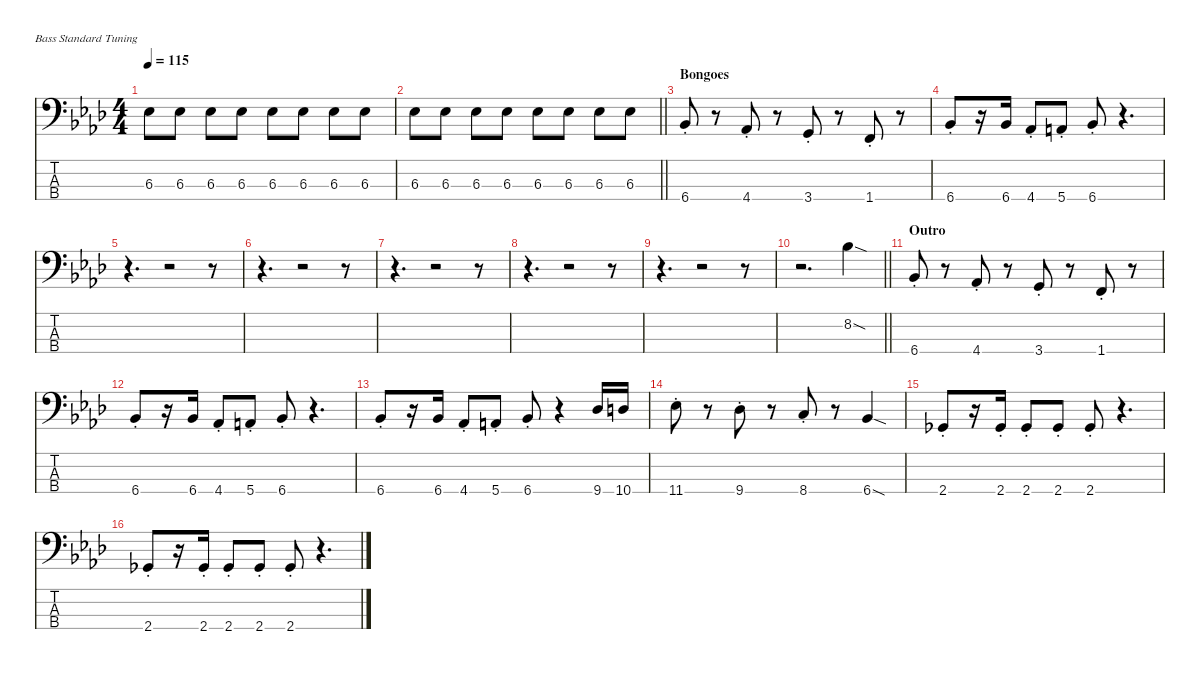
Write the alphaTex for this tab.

\defaultSystemsLayout 4
\hideDynamics
\bracketExtendMode nobrackets
\singleTrackTrackNamePolicy hidden
\multiTrackTrackNamePolicy hidden
\firstSystemTrackNameMode fullname
\firstSystemTrackNameOrientation horizontal
\otherSystemsTrackNameOrientation horizontal
\track ("Bass" "el.bs.") {instrument electricbasspick}
\staff {score tabs}
\tuning (G2 D2 A1 E1)
\ts (4 4)
\tempo 115
\clef f4
\ks ab
6.3{acc b}.8{dy f beam Down} 6.3{acc b}.8{beam Down} 6.3{acc b}.8{beam Down} 6.3{acc b}.8{beam Down} 6.3{acc b}.8{beam Down} 6.3{acc b}.8{beam Down} 6.3{acc b}.8{beam Down} 6.3{acc b}.8{beam Down} |
\barLineRight lightlight
6.3{acc b}.8{beam Down} 6.3{acc b}.8{beam Down} 6.3{acc b}.8{beam Down} 6.3{acc b}.8{beam Down} 6.3{acc b}.8{beam Down} 6.3{acc b}.8{beam Down} 6.3{acc b}.8{beam Down} 6.3{acc b}.8{beam Down} |
\section ("" "Bongoes")
6.4{st acc b}.8{beam Up} r.8{beam Up} 4.4{st acc b}.8{beam Up} r.8{beam Up} 3.4{st acc forcenatural}.8{beam Up} r.8{beam Up} 1.4{st acc forcenatural}.8{beam Up} r.8{beam Up} |
6.4{st acc b}.8{beam Up} r.16{beam Up} 6.4{acc b}.16{beam Up} 4.4{st acc b}.8{beam Up} 5.4{st acc forcenatural}.8{beam Up} 6.4{st acc b}.8{beam Up} r.4{d beam Up} |
r.4{d beam Down} r.2{beam Down} r.8{beam Down} |
r.4{d beam Down} r.2{beam Down} r.8{beam Down} |
r.4{d beam Down} r.2{beam Down} r.8{beam Down} |
r.4{d beam Down} r.2{beam Down} r.8{beam Down} |
r.4{d beam Down} r.2{beam Down} r.8{beam Down} |
\barLineRight lightlight
r.2{d beam Down} 8.2{sod acc b}.4{beam Down} |
\section ("" "Outro")
6.4{st acc b}.8{beam Up} r.8{beam Up} 4.4{st acc b}.8{beam Up} r.8{beam Up} 3.4{st acc forcenatural}.8{beam Up} r.8{beam Up} 1.4{st acc forcenatural}.8{beam Up} r.8{beam Up} |
6.4{st acc b}.8{beam Up} r.16{beam Up} 6.4{acc b}.16{beam Up} 4.4{st acc b}.8{beam Up} 5.4{st acc forcenatural}.8{beam Up} 6.4{st acc b}.8{beam Up} r.4{d beam Up} |
6.4{st acc b}.8{beam Up} r.16{beam Up} 6.4{acc b}.16{beam Up} 4.4{st acc b}.8{beam Up} 5.4{st acc forcenatural}.8{beam Up} 6.4{st acc b}.8{beam Up} r.4{beam Up} 9.4{acc b}.16{beam Up} 10.4{acc forcenatural}.16{beam Up} |
11.4{st acc b}.8{beam Down} r.8{beam Down} 9.4{st acc b}.8{beam Down} r.8{beam Down} 8.4{st acc forcenatural}.8{beam Up} r.8{beam Up} 6.4{sod acc b}.4{beam Up} |
2.4{st acc b}.8{beam Up} r.16{beam Up} 2.4{st acc b}.16{beam Up} 2.4{st acc b}.8{beam Up} 2.4{st acc b}.8{beam Up} 2.4{st acc b}.8{beam Up} r.4{d beam Up} |
2.4{st acc b}.8{beam Up} r.16{beam Up} 2.4{st acc b}.16{beam Up} 2.4{st acc b}.8{beam Up} 2.4{st acc b}.8{beam Up} 2.4{st acc b}.8{beam Up} r.4{d beam Up}
